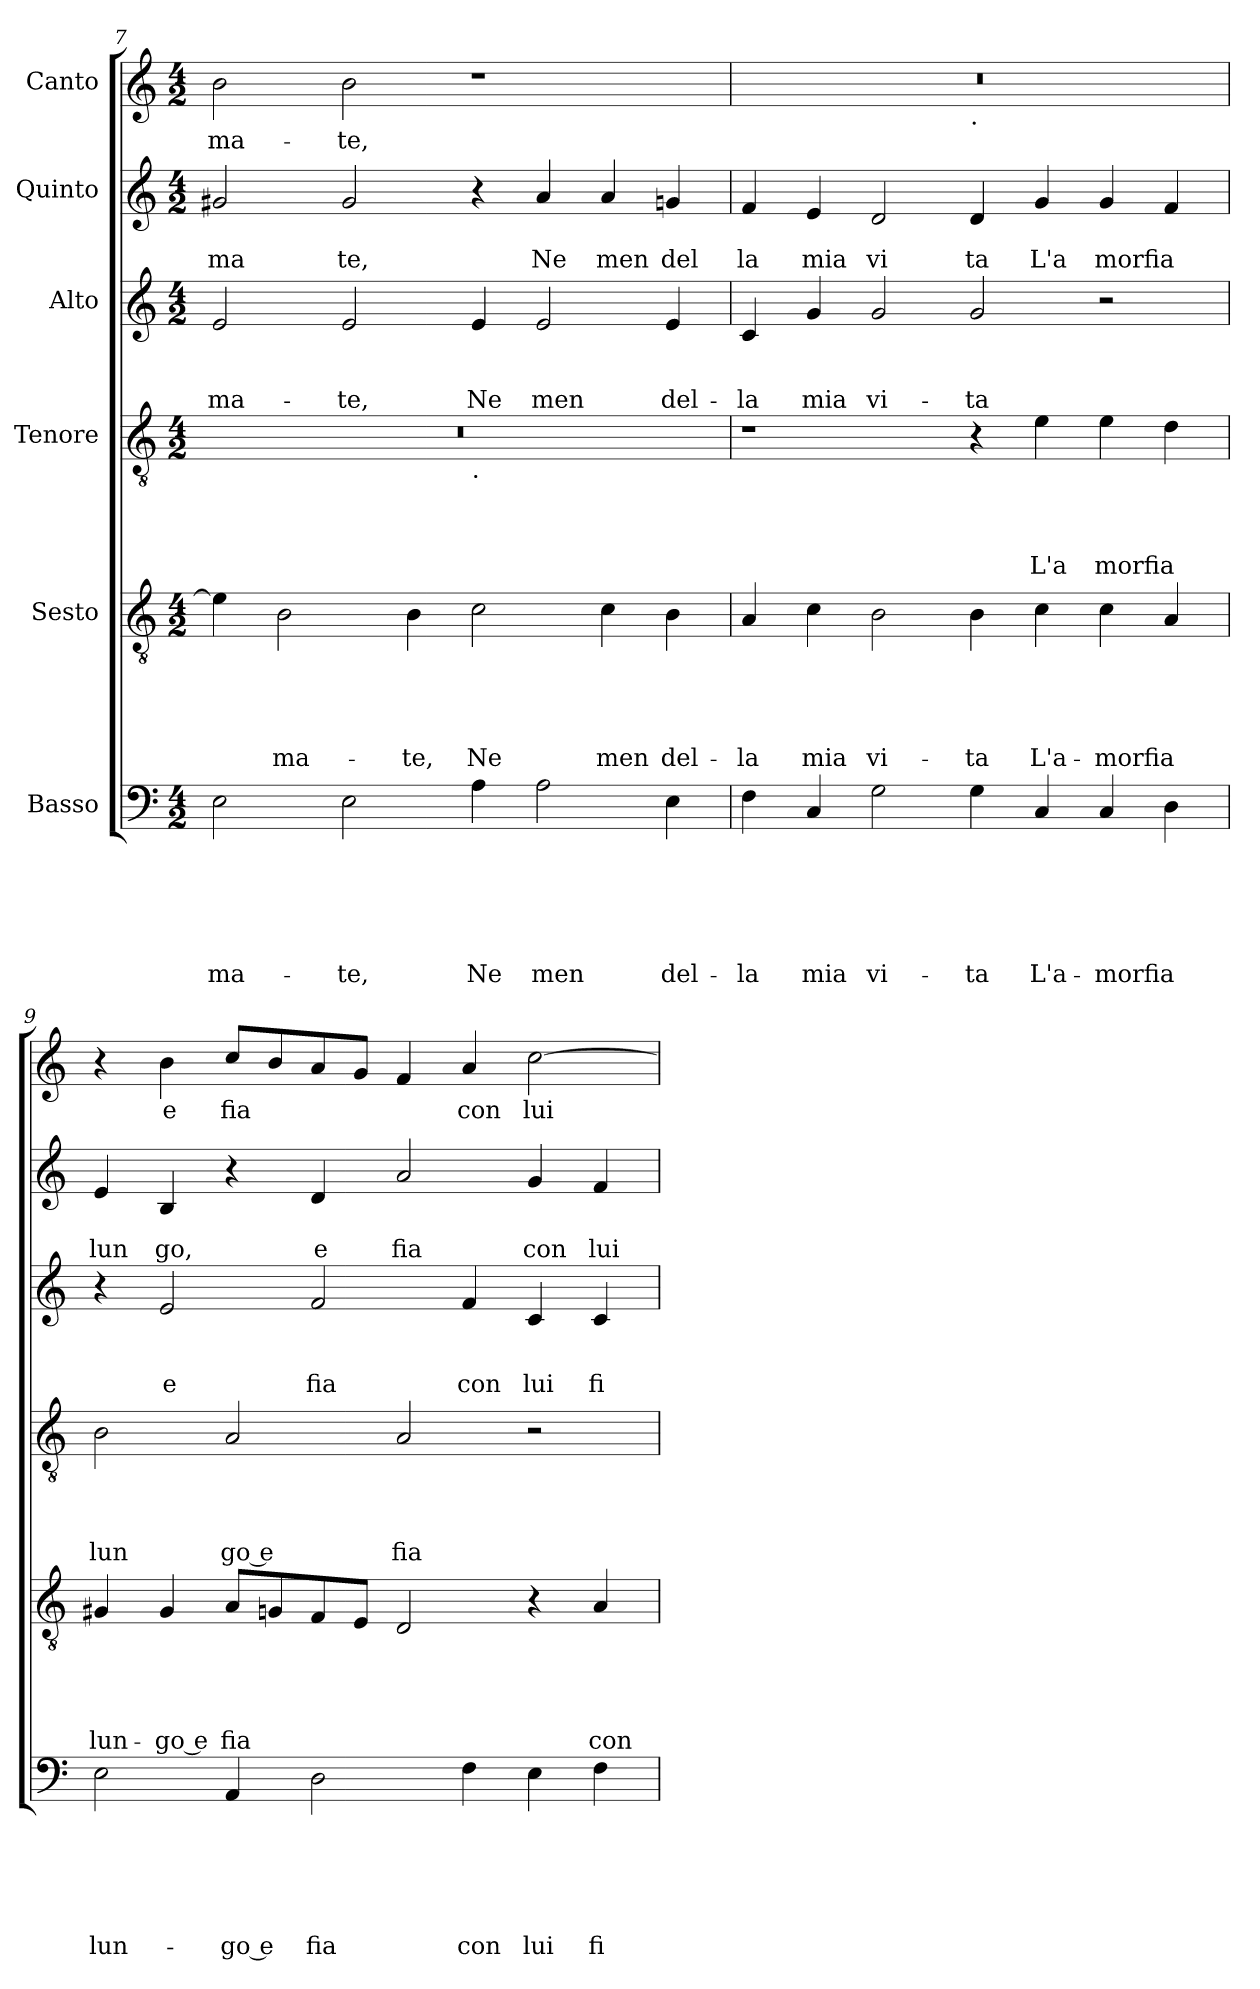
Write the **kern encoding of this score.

**kern	**text	**text	**text	**text	**text	**text	**kern	**text	**text	**text	**text	**text	**kern	**text	**text	**text	**text	**kern	**text	**text	**text	**kern	**text	**text	**kern	**text
*part6	*part6	*part6	*part6	*part6	*part6	*part6	*part5	*part5	*part5	*part5	*part5	*part5	*part4	*part4	*part4	*part4	*part4	*part3	*part3	*part3	*part3	*part2	*part2	*part2	*part1	*part1
*staff6	*staff6	*staff6	*staff6	*staff6	*staff6	*staff6	*staff5	*staff5	*staff5	*staff5	*staff5	*staff5	*staff4	*staff4	*staff4	*staff4	*staff4	*staff3	*staff3	*staff3	*staff3	*staff2	*staff2	*staff2	*staff1	*staff1
*I"Basso	*	*	*	*	*	*	*I"Sesto	*	*	*	*	*	*I"Tenore	*	*	*	*	*I"Alto	*	*	*	*I"Quinto	*	*	*I"Canto	*
!!LO:LB:g=z
*clefF4	*	*	*	*	*	*	*clefGv2	*	*	*	*	*	*clefGv2	*	*	*	*	*clefG2	*	*	*	*clefG2	*	*	*clefG2	*
*k[]	*	*	*	*	*	*	*k[]	*	*	*	*	*	*k[]	*	*	*	*	*k[]	*	*	*	*k[]	*	*	*k[]	*
*C:	*	*	*	*	*	*	*C:	*	*	*	*	*	*C:	*	*	*	*	*C:	*	*	*	*C:	*	*	*C:	*
*M4/2	*	*	*	*	*	*	*M4/2	*	*	*	*	*	*M4/2	*	*	*	*	*M4/2	*	*	*	*M4/2	*	*	*M4/2	*
=7	=7	=7	=7	=7	=7	=7	=7	=7	=7	=7	=7	=7	=7	=7	=7	=7	=7	=7	=7	=7	=7	=7	=7	=7	=7	=7
!	!	!	!	!	!	!LO:LY:b	!	!	!	!	!	!	!	!	!	!	!	!	!	!	!LO:LY:b	!	!	!LO:LY:b	!	!LO:LY:b
*	*	*	*	*	*	*	*	*	*	*	*	*	*^	*	*	*	*	*	*	*	*	*	*	*	*	*
2E\	.	.	.	.	.	-ma-	4e\]	.	.	.	.	.	0r	1ryy	.	.	.	.	2e/	.	.	-ma-	2g#X/	.	ma	2b\	ma-
!	!	!	!	!	!	!	!	!	!	!	!	!LO:LY:b	!	!	!	!	!	!	!	!	!	!	!	!	!	!	!
.	.	.	.	.	.	.	2B\	.	.	.	.	ma-	.	.	.	.	.	.	.	.	.	.	.	.	.	.	.
!	!	!	!	!	!	!LO:LY:b	!	!	!	!	!	!	!	!	!	!	!	!	!	!	!	!LO:LY:b	!	!	!LO:LY:b	!	!LO:LY:b
2E\	.	.	.	.	.	-te,	.	.	.	.	.	.	.	.	.	.	.	.	2e/	.	.	-te,	2g#/	.	te,	2b\	-te,
!	!	!	!	!	!	!	!	!	!	!	!	!LO:LY:b	!	!	!	!	!	!	!	!	!	!	!	!	!	!	!
.	.	.	.	.	.	.	4B\	.	.	.	.	-te,	.	.	.	.	.	.	.	.	.	.	.	.	.	.	.
!	!	!	!	!	!	!	!	!	!	!	!	!	!	!LO:TX:b:t=.	!	!	!	!	!	!	!	!	!	!	!	!	!
!	!	!	!	!	!	!LO:LY:b	!	!	!	!	!	!LO:LY:b	!	!	!	!	!	!	!	!	!	!LO:LY:b	!	!	!	!	!
4A\	.	.	.	.	.	Ne	2c\	.	.	.	.	Ne	.	1ryy	.	.	.	.	4e/	.	.	Ne	4r	.	.	1r	.
!	!	!	!	!	!	!LO:LY:b	!	!	!	!	!	!	!	!	!	!	!	!	!	!	!	!LO:LY:b	!	!	!LO:LY:b	!	!
2A\	.	.	.	.	.	men	.	.	.	.	.	.	.	.	.	.	.	.	2e/	.	.	men	4a/	.	Ne	.	.
!	!	!	!	!	!	!	!	!	!	!	!	!LO:LY:b	!	!	!	!	!	!	!	!	!	!	!	!	!LO:LY:b	!	!
.	.	.	.	.	.	.	4c\	.	.	.	.	men	.	.	.	.	.	.	.	.	.	.	4a/	.	men	.	.
!	!	!	!	!	!	!LO:LY:b	!	!	!	!	!	!LO:LY:b	!	!	!	!	!	!	!	!	!	!LO:LY:b	!	!	!LO:LY:b	!	!
4E\	.	.	.	.	.	del-	4B\	.	.	.	.	del-	.	.	.	.	.	.	4e/	.	.	del-	4gn/	.	del	.	.
=8	=8	=8	=8	=8	=8	=8	=8	=8	=8	=8	=8	=8	=8	=8	=8	=8	=8	=8	=8	=8	=8	=8	=8	=8	=8	=8	=8
!	!	!	!	!	!	!LO:LY:b	!	!	!	!	!	!LO:LY:b	!	!	!	!	!	!	!	!	!	!LO:LY:b	!	!	!LO:LY:b	!	!
*	*	*	*	*	*	*	*	*	*	*	*	*	*v	*v	*	*	*	*	*	*	*	*	*	*	*	*^	*
4F\	.	.	.	.	.	-la	4A/	.	.	.	.	-la	1r	.	.	.	.	4c/	.	.	-la	4f/	.	la	0r	1ryy	.
!	!	!	!	!	!	!LO:LY:b	!	!	!	!	!	!LO:LY:b	!	!	!	!	!	!	!	!	!LO:LY:b	!	!	!LO:LY:b	!	!	!
4C/	.	.	.	.	.	mia	4c\	.	.	.	.	mia	.	.	.	.	.	4g/	.	.	mia	4e/	.	mia	.	.	.
!	!	!	!	!	!	!LO:LY:b	!	!	!	!	!	!LO:LY:b	!	!	!	!	!	!	!	!	!LO:LY:b	!	!	!LO:LY:b	!	!	!
2G\	.	.	.	.	.	vi-	2B\	.	.	.	.	vi-	.	.	.	.	.	2g/	.	.	vi-	2d/	.	vi	.	.	.
!	!	!	!	!	!	!	!	!	!	!	!	!	!	!	!	!	!	!	!	!	!	!	!	!	!	!LO:TX:b:t=.	!
!	!	!	!	!	!	!LO:LY:b	!	!	!	!	!	!LO:LY:b	!	!	!	!	!	!	!	!	!LO:LY:b	!	!	!LO:LY:b	!	!	!
4G\	.	.	.	.	.	-ta	4B\	.	.	.	.	-ta	4r	.	.	.	.	2g/	.	.	-ta	4d/	.	ta	.	1ryy	.
!	!	!	!	!	!	!LO:LY:b	!	!	!	!	!	!LO:LY:b	!	!	!	!	!LO:LY:b	!	!	!	!	!	!	!LO:LY:b	!	!	!
4C/	.	.	.	.	.	L'a-	4c\	.	.	.	.	L'a-	4e\	.	.	.	L'a	.	.	.	.	4g/	.	L'a	.	.	.
!	!	!	!	!	!	!LO:LY:b	!	!	!	!	!	!LO:LY:b	!	!	!	!	!LO:LY:b	!	!	!	!	!	!	!LO:LY:b	!	!	!
4C/	.	.	.	.	.	-morfia	4c\	.	.	.	.	-morfia	4e\	.	.	.	morfia	2r	.	.	.	4g/	.	morfia	.	.	.
4D\	.	.	.	.	.	.	4A/	.	.	.	.	.	4d\	.	.	.	.	.	.	.	.	4f/	.	.	.	.	.
=9	=9	=9	=9	=9	=9	=9	=9	=9	=9	=9	=9	=9	=9	=9	=9	=9	=9	=9	=9	=9	=9	=9	=9	=9	=9	=9	=9
!	!	!	!	!	!	!LO:LY:b	!	!	!	!	!	!LO:LY:b	!	!	!	!	!LO:LY:b	!	!	!	!	!	!	!LO:LY:b	!	!	!
*	*	*	*	*	*	*	*	*	*	*	*	*	*	*	*	*	*	*	*	*	*	*	*	*	*v	*v	*
2E\	.	.	.	.	.	lun-	4G#X/	.	.	.	.	lun-	2B\	.	.	.	lun	4r	.	.	.	4e/	.	lun	4r	.
!	!	!	!	!	!	!	!	!	!	!	!	!LO:LY:b:rj	!	!	!	!	!	!	!	!	!LO:LY:b	!	!	!LO:LY:b	!	!LO:LY:b
.	.	.	.	.	.	.	4G#/	.	.	.	.	-go e	.	.	.	.	.	2e/	.	.	e	4B/	.	go,	4b\	e
!	!	!	!	!	!	!LO:LY:b:rj	!	!	!	!	!	!LO:LY:b	!	!	!	!	!LO:LY:b:rj	!	!	!	!	!	!	!	!	!LO:LY:b
4AA/	.	.	.	.	.	-go e	8A/L	.	.	.	.	fia	2A/	.	.	.	go e	.	.	.	.	4r	.	.	8cc/L	fia
.	.	.	.	.	.	.	8Gn/	.	.	.	.	.	.	.	.	.	.	.	.	.	.	.	.	.	8b/	.
!	!	!	!	!	!	!LO:LY:b	!	!	!	!	!	!	!	!	!	!	!	!	!	!	!LO:LY:b	!	!	!LO:LY:b	!	!
2D\	.	.	.	.	.	fia	8F/	.	.	.	.	.	.	.	.	.	.	2f/	.	.	fia	4d/	.	e	8a/	.
.	.	.	.	.	.	.	8E/J	.	.	.	.	.	.	.	.	.	.	.	.	.	.	.	.	.	8g/J	.
!	!	!	!	!	!	!	!	!	!	!	!	!	!	!	!	!	!LO:LY:b	!	!	!	!	!	!	!LO:LY:b	!	!
.	.	.	.	.	.	.	2D/	.	.	.	.	.	2A/	.	.	.	fia	.	.	.	.	2a/	.	fia	4f/	.
!	!	!	!	!	!	!LO:LY:b	!	!	!	!	!	!	!	!	!	!	!	!	!	!	!LO:LY:b	!	!	!	!	!LO:LY:b
4F\	.	.	.	.	.	con	.	.	.	.	.	.	.	.	.	.	.	4f/	.	.	con	.	.	.	4a/	con
!	!	!	!	!	!	!LO:LY:b	!	!	!	!	!	!	!	!	!	!	!	!	!	!	!LO:LY:b	!	!	!LO:LY:b	!	!LO:LY:b
4E\	.	.	.	.	.	lui	4r	.	.	.	.	.	2r	.	.	.	.	4c/	.	.	lui	4g/	.	con	[>2cc\	lui
!	!	!	!	!	!	!LO:LY:b	!	!	!	!	!	!LO:LY:b	!	!	!	!	!	!	!	!	!LO:LY:b	!	!	!LO:LY:b	!	!
4F\	.	.	.	.	.	fi-	4A/	.	.	.	.	con	.	.	.	.	.	4c/	.	.	fi-	4f/	.	lui	.	.
=	=	=	=	=	=	=	=	=	=	=	=	=	=	=	=	=	=	=	=	=	=	=	=	=	=	=
*-	*-	*-	*-	*-	*-	*-	*-	*-	*-	*-	*-	*-	*-	*-	*-	*-	*-	*-	*-	*-	*-	*-	*-	*-	*-	*-
